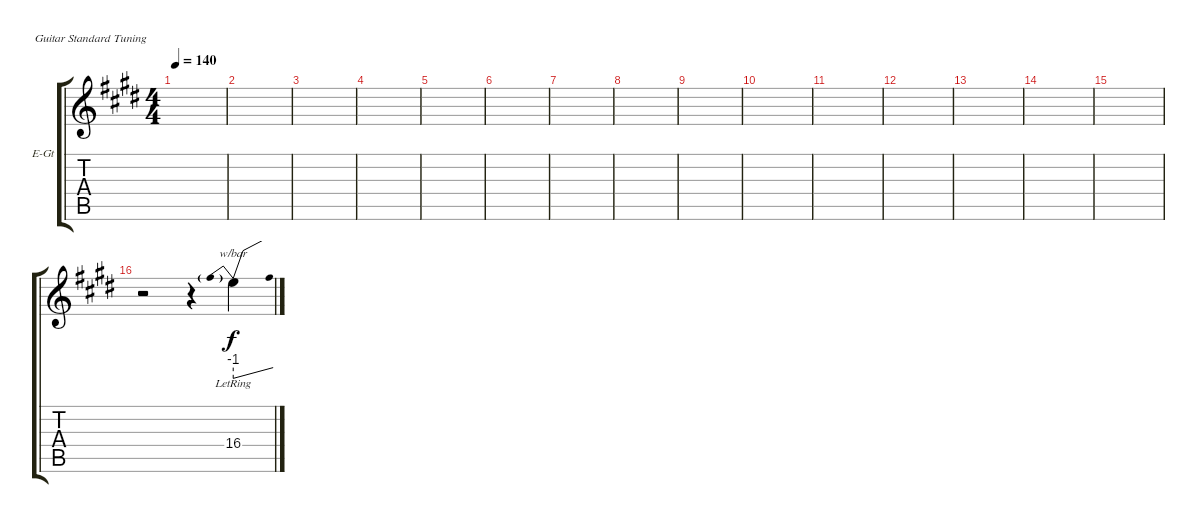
\defaultSystemsLayout 4
\bracketExtendMode groupsimilarinstruments
\firstSystemTrackNameOrientation horizontal
\otherSystemsTrackNameOrientation horizontal
\track ("Electric Guitar" "E-Gt") {instrument electricguitarclean}
\staff {score tabs}
\tuning (E4 B3 G3 D3 A2 E2)
\ts (4 4)
\tempo 140
\clef g2
\scale
0.333333
\ks e
|
\scale
0.333333 |
\scale
0.333333 |
\scale
0.333333 |
\scale
0.333333 |
\scale
0.333333 |
\scale
0.333333 |
\scale
0.333333 |
\scale
0.333333 |
\scale
0.333333 |
\scale
0.333333 |
\scale
0.333333 |
\scale
0.333333 |
\scale
0.333333 |
\scale
0.333333 |
\scale
0.333333 r.2 r.4 16.4{lr}.4{tbe (predivedive default 0 -4 30 0)}
